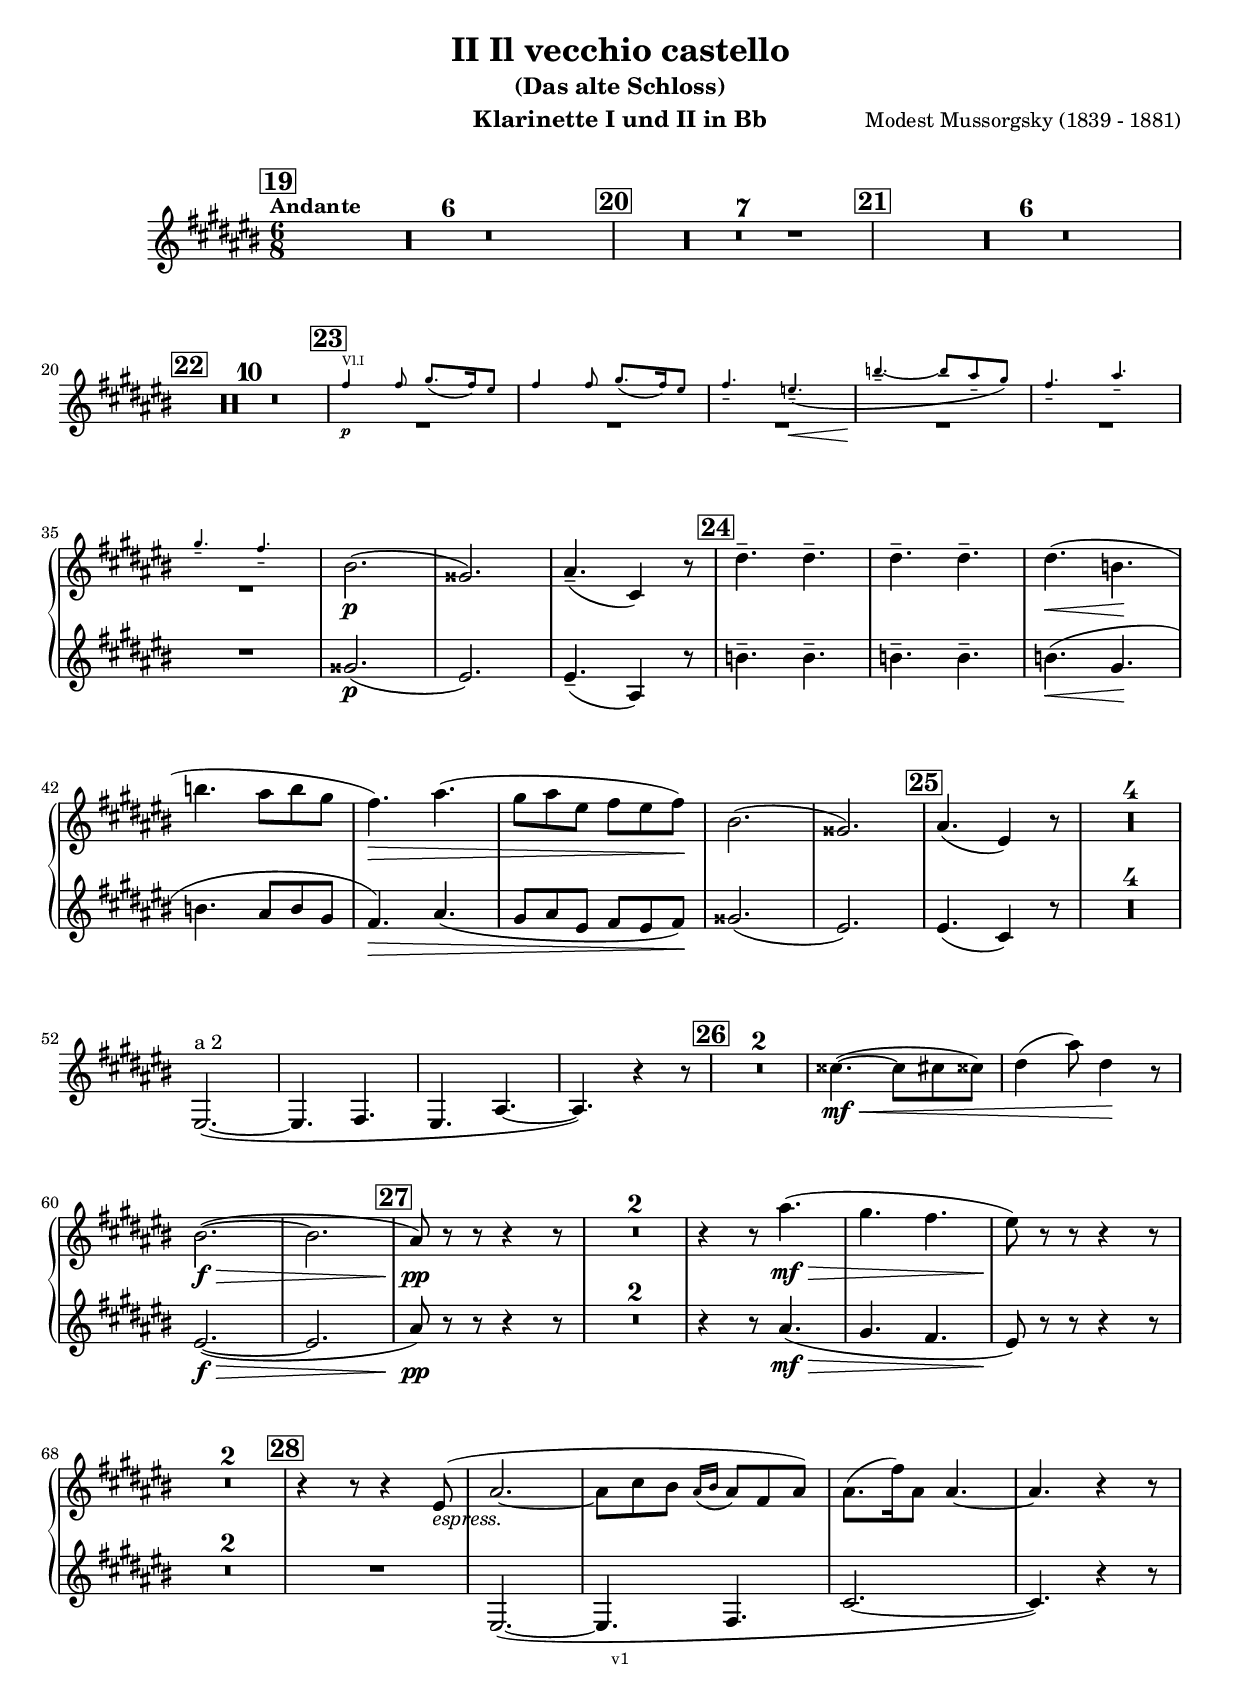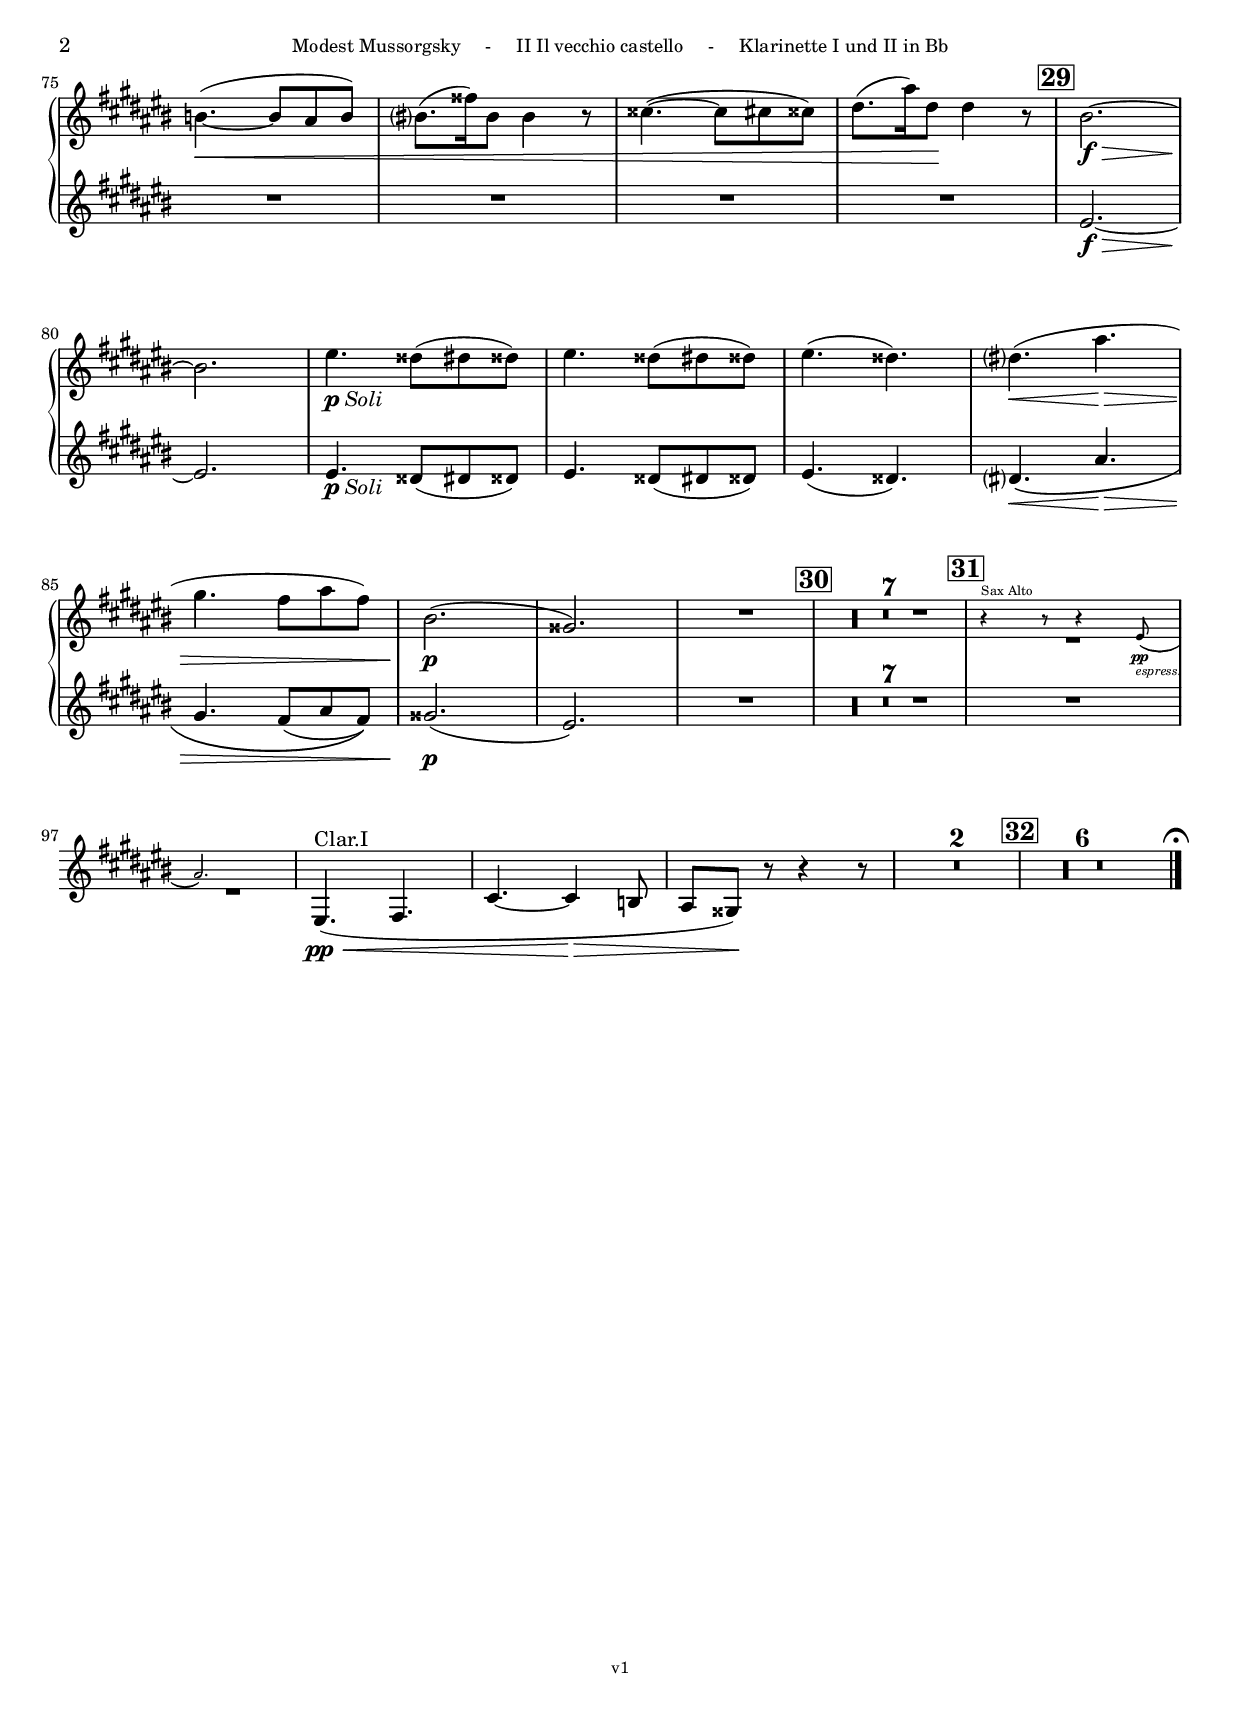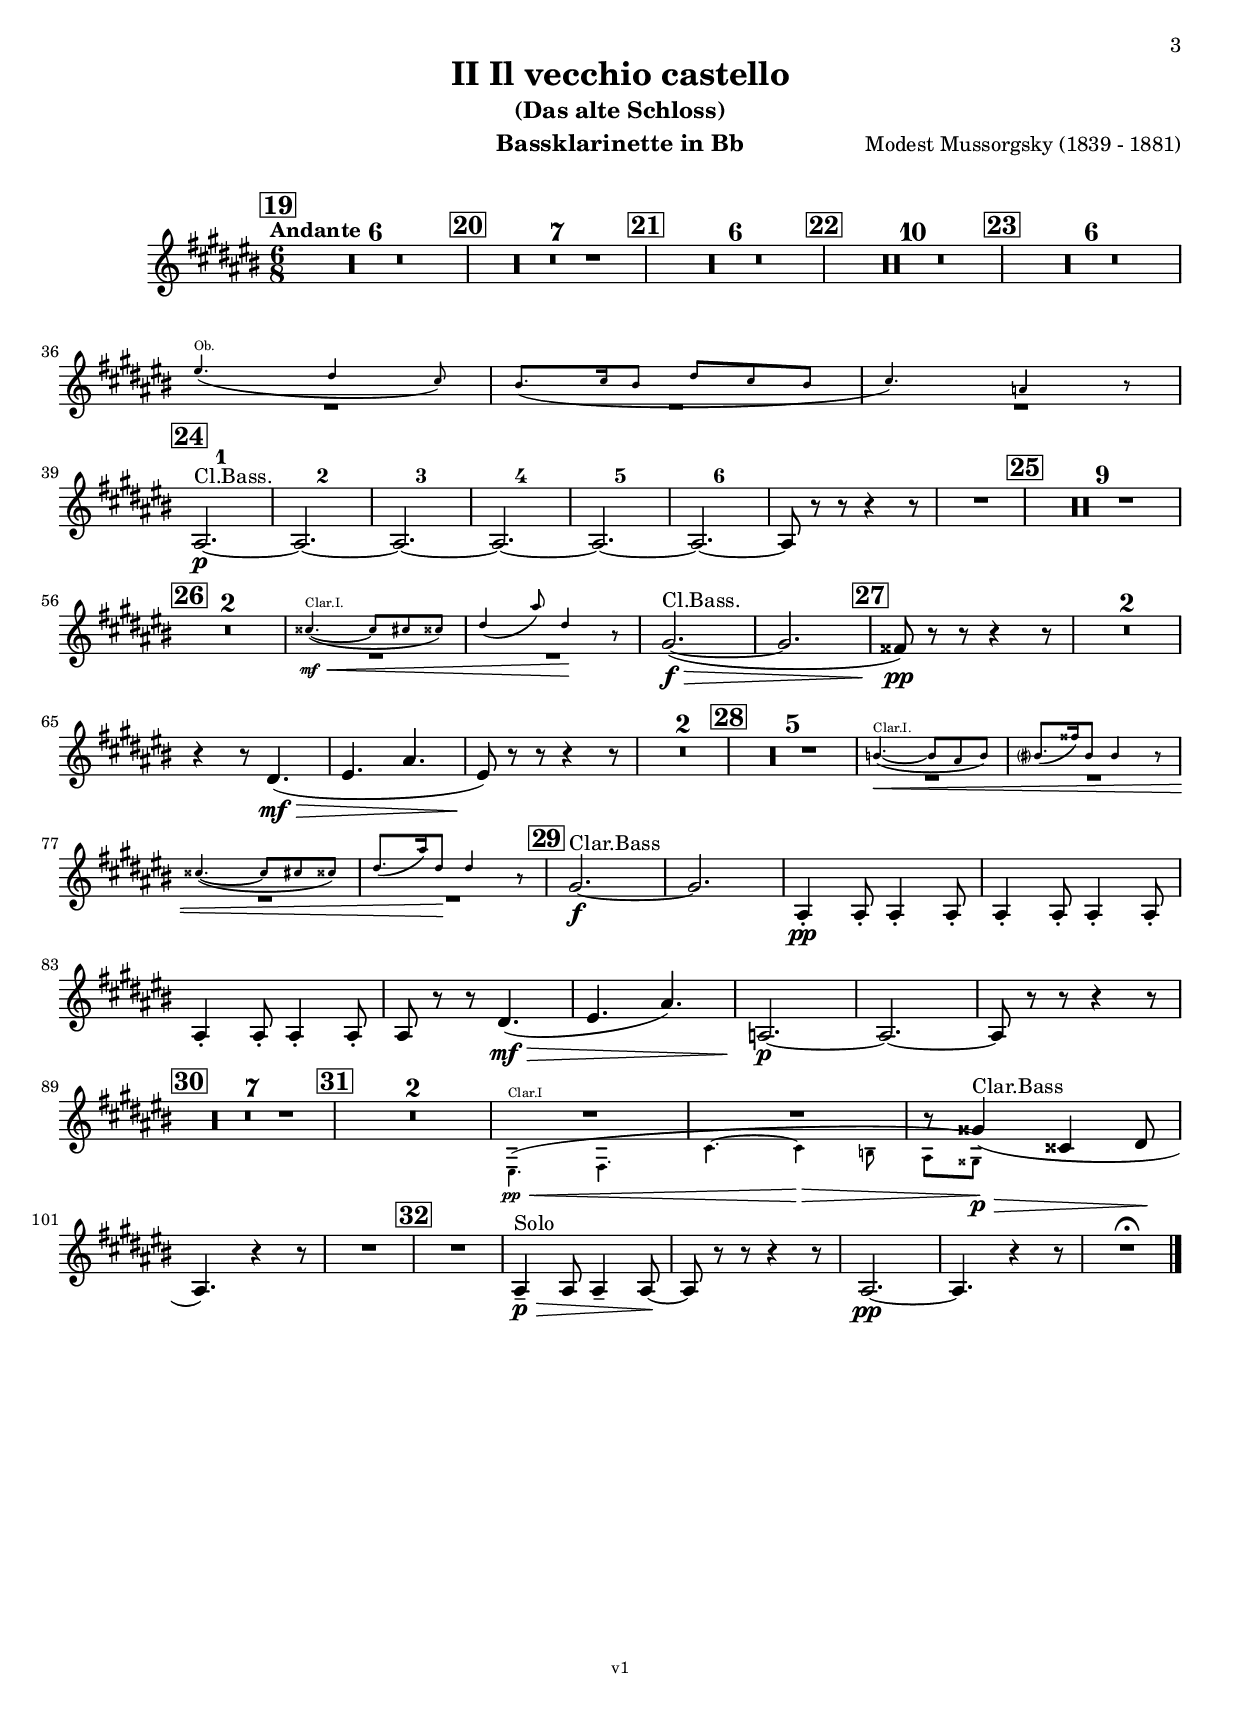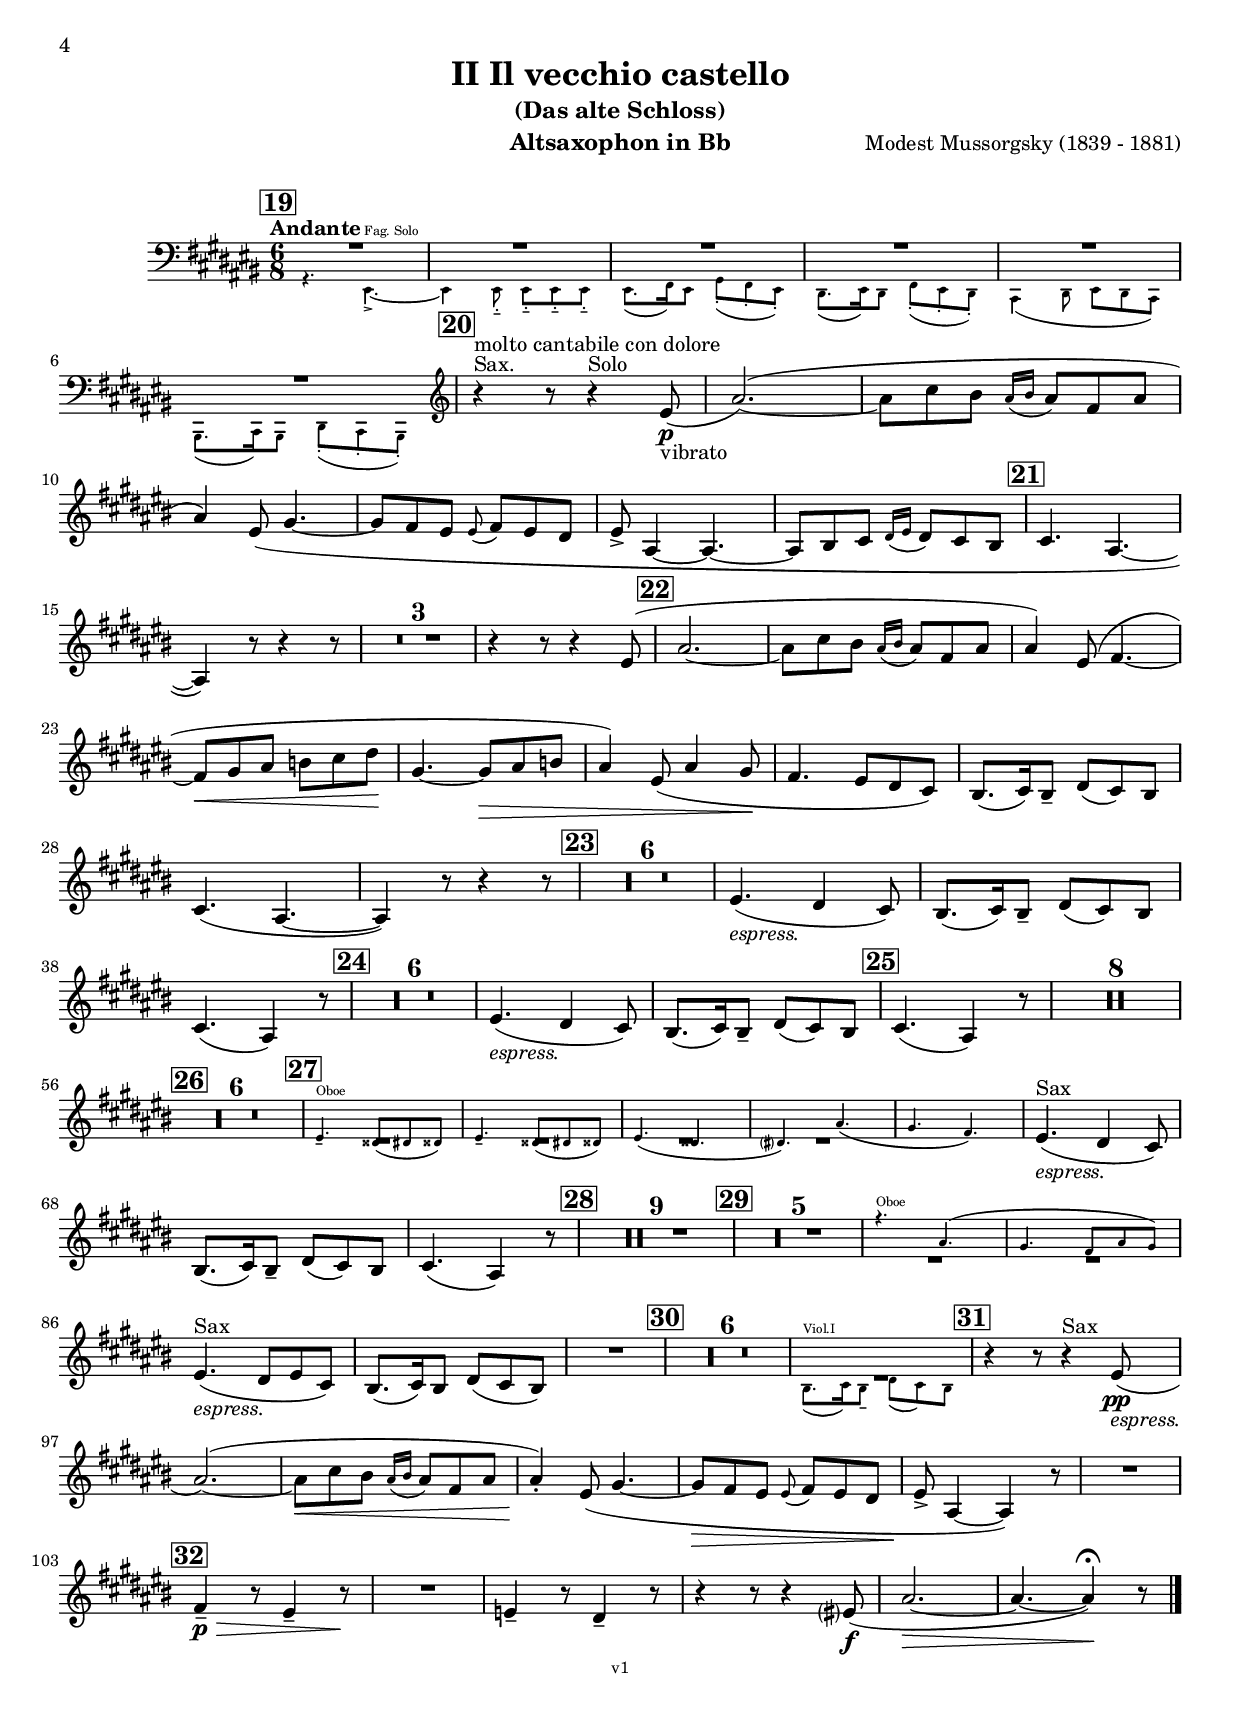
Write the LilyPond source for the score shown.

\version "2.24.1"
\language "deutsch"

\paper {
    top-margin = 10\mm
    bottom-margin = 10\mm
    left-margin = 10\mm
    right-margin = 10\mm
    ragged-last = ##f
}

\header{
  title = "II Il vecchio castello"
  subtitle = "(Das alte Schloss)"
  composerShort = "Modest Mussorgsky"
  composer = "Modest Mussorgsky (1839 - 1881)"
  version = "v1"
}

% Adapt this for automatic line-breaks
% mBreak = {}
% pBreak = {}
mBreak = { \break }
pBreak = { \pageBreak }
#(set-global-staff-size 18)

% Useful snippets
pCresc = _\markup { \dynamic p \italic "cresc." }
mfDim = _\markup { \dynamic mf \italic "dim." }
fCantabile = _\markup { \dynamic f \italic "cantabile" }
smorz = _\markup { \italic "smorz." }
sempreFf = _\markup { \italic "sempre" \dynamic ff }
ffSempre = _\markup { \dynamic ff \italic "sempre" }
sempreFff = _\markup { \italic "sempre" \dynamic fff }
pocoF = _\markup { \italic "poco" \dynamic f }
ffz = _\markup { \dynamic { ffz } } 
ffp = _\markup { \dynamic { ffp } } 
crescMolto = _\markup { \italic "cresc. molto" }
pMoltoCresc = _\markup { \dynamic p \italic "molto cresc." }
sempreCresc = _\markup { \italic "sempre cresc." }
ppEspr = _\markup { \dynamic pp \italic "espr." }
ppiuEspress = _\markup { \dynamic p \italic "più espress." }
pocoCresc = _\markup { \italic "poco cresc." }
espress = _\markup { \italic "espress." }
mfEspress = _\markup { \dynamic mf \italic "espress." }
pEspress = _\markup { \dynamic p \italic "espress." }
string = ^\markup { \italic "string." }
stringendo = ^\markup { \italic "stringendo" }
pocoString = ^\markup { \italic "poco string." }
sempreStringendo = ^\markup { \italic "sempre stringendo" }
sempreString = ^\markup { \italic "sempre string." }
tuttaForza = _\markup { \italic "tutta forza" }
allargando = _\markup { \italic "allargando" }
pocoMenoMosso = ^\markup {\italic \bold {"Poco meno mosso."} }
rit = ^\markup {\italic {"rit."} }
rall = ^\markup {\italic {"rall."} }
riten = ^\markup {\italic {"riten."} }
ritATempo = ^\markup { \center-align \italic {"  rit. a tempo"} }
aTempo = ^\markup { \italic {"a tempo"} }
moltoRit = ^\markup { \italic {"molto rit."} }
pocoRit = ^\markup {\italic {"poco rit."} }
pocoRiten = ^\markup {\italic {"poco riten."} }
sec = ^\markup {\italic {"sec."} }
pocoRall = ^\markup {\italic {"poco rall."} }
pocoAPocoRall = ^\markup {\italic {"poco a poco rall."} }
pocoAPocoAccel = ^\markup {\italic {"poco a poco accel."} }
pocoAPocoAccelAlD = ^\markup {\italic {"poco a poco accel. al D"} }
sempreAccel = ^\markup {\italic {"sempre accel."} }
solo = ^\markup { "Solo" }
piuF = _\markup { \italic "più" \dynamic f }
piuP = _\markup { \italic "più" \dynamic p }
lento = ^\markup { \italic "Lento" }
accel = ^\markup { \bold { "accel." } }
tempoPrimo = ^\markup { \italic { "Tempo I" } }

% Adapted from http://lsr.di.unimi.it/LSR/Snippet?id=655
% Make title, subtitle, instrument appear on pages other than the first
#(define (part-not-first-page layout props arg)
   (if (not (= (chain-assoc-get 'page:page-number props -1)
               (ly:output-def-lookup layout 'first-page-number)))
       (interpret-markup layout props arg)
       empty-stencil))

\paper {
  oddHeaderMarkup = \markup
  \fill-line {
    " "
    \on-the-fly #part-not-first-page \fontsize #-1.0 \concat {
      \fromproperty #'header:composerShort
      "     -     "
      \fromproperty #'header:title
      "     -     "
      \fromproperty #'header:instrument
    }
    \if \should-print-page-number \fromproperty #'page:page-number-string
  }
  evenHeaderMarkup = \markup
  \fill-line {
    \if \should-print-page-number \fromproperty #'page:page-number-string
    \on-the-fly #part-not-first-page \fontsize #-1.0 \concat {
      \fromproperty #'header:composerShort
      "     -     "
      \fromproperty #'header:title
      "     -     "
      \fromproperty #'header:instrument
    }
    " "
  }
  oddFooterMarkup = \markup
  \fill-line \fontsize #-2.0 {
    " "
    \fromproperty #'header:version
    " "
  }
  % Distance between title stuff and music
  markup-system-spacing.basic-distance = #4
  markup-system-spacing.minimum-distance = #4
  markup-system-spacing.padding = #4
  % Distance between music systems
  system-system-spacing.basic-distance = #13
  system-system-spacing.minimum-distance = #13
  % system-system-spacing.padding = #10
  
}

\layout {
  \context {
    \Staff
    % This allows the use of \startMeasureCount and \stopMeasureCount
    % See https://lilypond.org/doc/v2.23/Documentation/snippets/repeats#repeats-numbering-groups-of-measures
    \consists #Measure_counter_engraver
    % \RemoveAllEmptyStaves
  }
}

% ---------------------------------------------------------

clarinet_I = {
  \set Score.rehearsalMarkFormatter = #format-mark-box-numbers
  \accidentalStyle Score.modern-cautionary
  \defaultTimeSignature
  \compressEmptyMeasures
  \time 6/8
  \tempo "Andante"
  \key d \major
  \clef violin
  \relative c'' {
    % cl1 p6 1
    \mark #19
    R2.*6 |
    \mark #20
    R2.*7 |
    % This hidden grace note is required so that \RemoveAllEmptyStaves doesn't remove the whole staff (rests only)
    \hideNotes
    \mark #21
    \grace c16
    \unHideNotes
    R2.*6 |
    \mBreak

    % cl1 p6 2
    \mark #22
    R2.*10 |
    \mark #23
    <<
      {
        \override MultiMeasureRest.staff-position = #-6
        R2.*6 |
        \revert MultiMeasureRest.staff-position
      }
      % Transposition adapted to clarinet (written in C)
      \new CueVoice \transpose a, c \relative {
        \stemUp
        e''4\p^"Vl.I" e8 fis8.( e16) dis8 |
        e4 e8 fis8.( e16) dis8 |
        e4.-- d--\<( |
        a'4.--~\! a8 gis-- fis) |
        e4.-- gis-- |
        \mBreak

        % cl1 p6 3
        fis4.-- e-- |
        \stemNeutral
      }
    >>
    cis2.(\p |
    ais2.) |
    h4.--( d,4) r8 |
    \mark #24
    \repeat unfold 4 e'4.-- |
    e4.(\< c\! |
    \mBreak
    
    % cl1 p6 4
    c'4. h8 c a |
    g4.)\> h4.( |
    a8 h fis g fis g)\! |
    cis,2.( |
    ais2.) |
    \mark #25 h4.( fis4) r8 |
    R2.*4 |
    \mBreak
    
    % cl1 p6 5
    fis,2.~(^"a 2" |
    fis4. g |
    fis4. h~ |
    h4.) r4 r8 |
    \mark #26 |
    R2.*2 |
    dis'4.~(\mf\<  dis8 d dis) |
    e4( h'8) e,4\! r8 |
    \mBreak
    
    % cl1 p6 6
    cis2.~(\f\> |
    cis2. |
    \mark #27 h8)\pp r r r4 r8 |
    R2.*2 
    r4 r8 h'4.(\mf\> |
    a4. g |
    fis8)\! r r r4 r8 |
    \mBreak
    
    % cl1 p7 1
    R2.*2 |
    \mark #28
    r4 r8 r4 fis,8(\espress |
    h2.~ |
    h8 d cis \appoggiatura {h16 cis16} h8 g h) |
    h8.( g'16) h,8 h4.~ |
    h4. r4 r8 |
    \mBreak
    
    % cl1 p7 2
    c4.~(\< c8 h c) |
    cis8.( gis'16) cis,8 cis4 r8 |
    dis4.~( dis8 d dis) |
    e8.( h'16) e,8\! e4 r8 |
    \mark #29
    cis2.~\f\> |
    \mBreak
    
    % cl1 p7 3
    cis2. \!|
    fis4._\markup{\dynamic p \italic Soli} eis8( e eis) |
    fis4. eis8( e eis) |
    fis4.( eis) |
    e4.(\< h'\> |
    \mBreak
    
    % cl1 p7 4
    a4. g8 h g) |
    cis,2.(\p |
    ais2.) |
    R2. |
    \mark #30
    R2.*7 |
    \mark #31
    <<
      {
        \override MultiMeasureRest.staff-position = #-6
        R2.*2 |
        \revert MultiMeasureRest.staff-position
      }
      % Transposition adapted to clarinet (written in Es)
      \new CueVoice \transpose a dis \relative {
        \stemUp
        r4^"Sax Alto" r8 r4 c''8(\pp\espress |
        \mBreak
        f2.) |
        \stemNeutral
      }
    >>
    fis,4.(\pp\<^"Clar.I" g |
    d'4.~d4\> c8 |
    h8 ais) \! r r4 r8 |
    R2.* 2 |
    \mark #32
    R2.*6 |
    % Magic taken from https://lsr.di.unimi.it/LSR/Item?id=10
    % for a fermata hovering over the last bar line
    \context Staff = "one" {
      \bar "|."
      \override Score.TextMark.self-alignment-X = #CENTER
      \textEndMark \markup { \musicglyph "scripts.ufermata" }
    }
  }
}

clarinet_II = {
  \set Score.rehearsalMarkFormatter = #format-mark-box-numbers
  \accidentalStyle Score.modern-cautionary
  \defaultTimeSignature
  \compressEmptyMeasures
  \time 6/8
  \tempo "Andante"
  \key d \major
  \clef violin
  \relative c'' {
    % cl2 p6 1
    \mark #19
    R2.*6 |
    \mark #20
    R2.*7 |
    % We need to leave this mark out because the one in the 1st clarinet is shifted
    % by an invisible grace note, so we would see two marks
    % \mark #21
    R2.*6 |
    \mBreak

    % cl2 p6 2
    \mark #22
    R2.*10 |
    \mark #23
    R2.*6 |

    % cl2 p6 3
    ais2.(\p |
    fis2.) |
    fis4.--( h,4) r8 |
    \mark #24
    \repeat unfold 4 c'4.-- |
    c4.(\< a\! |
    \mBreak
    
    % cl2 p6 4
    c4. h8 c a |
    g4.)\> h4.( |
    a8 h fis g fis g)\! |
    ais2.( |
    fis2.) |
    \mark #25 fis4.( d4) r8 |
    R2.*4 |
    \mBreak
    
    % cl2 p6 5
    R2.*8 |
    \mBreak
    
    % cl2 p6 6
    fis2.~(\f\> |
    fis2. |
    \mark #27 h8)\pp r r r4 r8 |
    R2.*2 
    r4 r8 h4.(\mf\> |
    a4. g |
    fis8)\! r r r4 r8 |
    \mBreak
    
    % cl2 p7 1
    R2.*2 |
    \mark #28
    R2. |
    fis,2.~( |
    fis4. g |
    d'2.~ |
    d4.) r4 r8 |
    \mBreak
    
    % cl2 p7 2
    R2.*4
    \mark #29
    fis2.~\f\> |
    \mBreak
    
    % cl2 p7 3
    fis2.\! |
    fis4._\markup{\dynamic p \italic Soli} eis8( e eis) |
    fis4. eis8( e eis) |
    fis4.( eis) |
    e4.\(\< h'\> |
    \mBreak
    
    % cl2 p7 4
    a4. g8( h g)\) |
    ais2.(\p |
    fis2.) |
    R2. |
    \mark #30
    R2.*7 |
    \mark #31
    R2.*1

    % cl2 p7 5
    R2.*6
    \mark #32
    R2.*6
    \bar "|."
  }
}

clarinet_bass = {
  \set Score.rehearsalMarkFormatter = #format-mark-box-numbers
  \accidentalStyle Score.modern-cautionary
  \defaultTimeSignature
  \compressEmptyMeasures
  \time 6/8
  \tempo "Andante"
  \key d \major
  \clef violin
  \relative c'' {
    % clb p3 1
    \mark #19
    R2.*6 |
    \mark #20
    R2.*7 |
    \mark #21
    R2.*6 |
    \mark #22
    R2.*10 |
    \mark #23
    R2.*6 |
    <<
      {
        \override MultiMeasureRest.staff-position = #-6
        R2.*3 |
        \revert MultiMeasureRest.staff-position
      }
      % Transposition adapted to clarinet (written in Bb ??)
      \new CueVoice \transpose a b \relative {
        \stemUp
        eis''4.(^"Ob." dis4 cis8) |
        his8.( cis16 his8 dis cis his |
        cis4.) a4 r8 |
        \stemNeutral
      }
    >>
    \mBreak
    
    % clb p3 2
    \mark #24
    \startMeasureCount h,2.~\p^"Cl.Bass." |
    \repeat unfold 5 { h2.~ } \stopMeasureCount|
    h8 r r r4 r8 |
    R2. |
    \mark #25
    R2.*9
    \mBreak
    
    % clb p3 3
    \mark #26
    R2.*2 |
    <<
      {
        \override MultiMeasureRest.staff-position = #-6
        R2.*2 |
        \revert MultiMeasureRest.staff-position
      }
      \new CueVoice \transpose c c \relative {
        \stemUp
        dis''4.~(\mf\<^"Clar.I." dis8 d dis) |
        e4( h'8) e,4\! r8 |
        \stemNeutral
      }
    >>
    a'2.~(\f\>^"Cl.Bass." |
    a2. |
    \mark #27
    gis8)\pp r8 r r4 r8 |
    R2.*2 |
    \mBreak
    
    % clb p3 4
    r4 r8 e4.(\mf\> |
    fis4. h |
    fis8)\! r r r4 r8 |
    R2.*2 |
    \mark #28
    R2.*5 |
    <<
      {
        \override MultiMeasureRest.staff-position = #-6
        R2.*4 |
        \revert MultiMeasureRest.staff-position
      }
      \new CueVoice \transpose c c \relative {
        \stemUp
        c''4.~(^"Clar.I."\< c8 h c) |
        cis8.( gis'16) cis,8 cis4 r8 |
        \mBreak
        
        % clb p3 5
        dis4.~( dis8 d dis) |
        e8.( h'16) e,8\! e4 r8 |
        \stemNeutral
      }
    >>
    \mark #29
    a2.~\f^"Clar.Bass" |
    a2. |
    h,4-.\pp h8-. h4-. h8-. |
    h4-. h8-. h4-. h8-. |
    \mBreak
    
    % clb p3 6
    h4-. h8-. h4-. h8-. |
    h8 r r e4.(\mf\> |
    fis4. h4.) |
    b,2.~\p |
    b2.~ |
    b8 r r r4 r8 |
    \mBreak
    
    % clb p4 1
    \mark #30
    R2.*7 |
    \mark #31
    R2.*2 |
    <<
      {
        R2.*2 |
        c'8\rest ais4(\p\>^"Clar.Bass" dis, e8\! |
        \mBreak
      }
      \new CueVoice \transpose c c \relative {
        \stemDown
        fis4.(\pp\<^"Clar.I" g |
        d'4.~d4\> c8 |
        % Note that h ais is indeed correct (as in clarinet 1 - the cue notes here are wrong)
        h8 ais)\! s8 s4 s8 |
        \stemNeutral
      }
    >>
    
    % clb p4 2
    h4.) r4 r8 |
    R2. |
    \mark #32
    R2. |
    % The piano is missing in the printed voice
    h4--\p\>\solo h8 h4-- h8~\! |
    h8 r r r4 r8 |
    h2.\pp~ |
    h4. r4 r8 |
    R2.\fermata |
    \mBreak

    \bar "|."
  }
}

saxophone_alto = {
  \set Score.rehearsalMarkFormatter = #format-mark-box-numbers
  \accidentalStyle Score.modern-cautionary
  \defaultTimeSignature
  \compressEmptyMeasures
  \time 6/8
  \tempo "Andante"
  \key as \major
  \clef violin
  \relative c'' {
    % sax p1 1
    \mark #19
    <<
      {
        \override MultiMeasureRest.staff-position = #2
        R2.*6 |
        \revert MultiMeasureRest.staff-position
      }
      % Transposition fits for alto saxophone (written in Es)
      \new CueVoice \transpose c c \relative {
        \stemDown
        \voiceTwo
        \clef bass
        r4. c4.->~^"Fag. Solo" |
        c4 \repeat unfold 4 { c8-.-- } |
        c8.( des16) c8  es-.( des-. c-.) |
        b8.( c16) b8  des-.( c-. b-.) |
        as4( b8 c b as) |
        \mBreak
        
        % sax p2 1
        g8.( as16) g8 b-.( as-. g-.) |
        \clef violin
        \stemNeutral
      }
    >>
    \mark #20
    r4^"Sax."^"molto cantabile con dolore" r8 r4\solo c8(\p_"vibrato" |
    f2.~)( |
    % Score says this is has a slur, not just a grace, dito for following
    f8 as g \appoggiatura { f16 g } f8 des f |
    \mBreak
    
    % sax p2 2
    f4) c8( es4.~ |
    es8 des c \appoggiatura c des c b |
    c8-> f,4~ f4.~ |
    f8 g as \appoggiatura { b16 c } b8 as g |
    \mark #21
    as4. f~ |
    \mBreak
    
    % sax p2 3
    f4) r8 r4 r8 |
    R2.*3 |
    r4 r8 r4 c'8( |
    \mark #22
    f2.~ |
    f8 as g \appoggiatura { f16 g } f8 des f |
    f4) c8( des4.~ |
    \mBreak
    
    % sax p2 4
    des8\< es f ges as b\! |
    es,4.~ es8\> f ges |
    f4) c8( f4 es8\! |
    des4. c8 b as) |
    g8.( as16) g8-- b8( as) g |
    \mBreak
    
    % sax p2 5
    as4.( f4.~ |
    f4) r8 r4 r8 |
    \mark #23
    R2.*6 |
    c'4.(\espress b4 as8) |
    g8.( as16) g8-- b8( as) g |
    \mBreak
    
    % sax p2 6
    as4.( f4) r8 |
    \mark #24
    R2.*6 |
    c'4.(\espress b4 as8) |
    g8.( as16) g8-- b8( as) g |
    \mark #25
    as4.( f4) r8 |
    R2.*8 |
    \mBreak
    
    % sax p2 7
    \mark #26
    R2.*6 |
    \mark #27
    <<
      {
        \override MultiMeasureRest.staff-position = #-6
        R2.*4 |
        \revert MultiMeasureRest.staff-position
      }
      \new CueVoice \transpose c c \relative {
        \stemUp
        c''4.--^"Oboe" h8( b h) |
        c4.-- h8( b h) |
        c4.( h |
        b4.) f'( |
        es4. des) |
        \stemNeutral
      }
    >>
    c'4.(\espress^"Sax" b4 as8) |
    \mBreak
    
    % sax p2 8
    g8.( as16) g8-- b8( as) g |
    as4.( f4) r8 |
    \mark #28
    R2.*9 |
    \mark #29
    R2.*5 |
    <<
      {
        \override MultiMeasureRest.staff-position = #-6
        R2.*2 |
        \revert MultiMeasureRest.staff-position
      }
      \new CueVoice \transpose c c \relative {
        \stemUp
        \voiceOne
        r4.^"Oboe" f''4.( |
        es4. des8 f es) |
        \stemNeutral
      }
    >>
    \mBreak
    
    % sax p2 9
    c'4.(\espress^"Sax" b8 c as) |
    g8.( as16) g8 b8( as g) |
    R2. |
    \mark #30
    R2.*6 |
    <<
      {
        \override MultiMeasureRest.staff-position = #-6
        R2. |
        \revert MultiMeasureRest.staff-position
      }
      \new CueVoice \transpose c c \relative {
        \stemDown
        \voiceTwo
        g'8.(^"Viol.I" as16) g8-- b8( as) g | 
        \stemNeutral
      }
    >>
    \mark #31
    r4 r8 r4^"Sax" c8(\pp\espress |
    \mBreak
    
    % sax p2 10
    f2.~)( |
    f8\< as g \appoggiatura { f16 g } f8 des f |
    f4-.)\! c8( es4.~ |
    es8\> des c \appoggiatura c des c b |
    c8->\! f,4~ f4) r8 |
    R2. |
    \mBreak
    
    % sax p2 11
    \mark #32
    des'4--\p\> r8 c4-- r8\! |
    R2. |
    ces4-- r8 b4-- r8 |
    r4 r8 r4 c8(\f |
    f2.~\> |
    f4.~ f4)\fermata\! r8 |
    \bar "|."
  }
}

% ---------------------------------------------------------

\bookpart {
  \header{
    instrument = "Klarinette I und II in Bb"
  }
  \score {
    \new GrandStaff \with {
        \RemoveAllEmptyStaves
    }
    <<
      \new Staff  {
        \transpose b a \clarinet_I
      }
      \new Staff \with {
        \RemoveAllEmptyStaves
      } {
        \transpose b a \clarinet_II
      }
    >>
  }
}

\bookpart {
  \header{
    instrument = "Bassklarinette in Bb"
  }
  \score {
    \new Staff {
      \transpose b a \clarinet_bass
    }
  }
}

\bookpart {
  \header{
    instrument = "Altsaxophon in Bb"
  }
  \score {
    \new Staff {
      \transpose b dis \saxophone_alto
    }
  }
}
